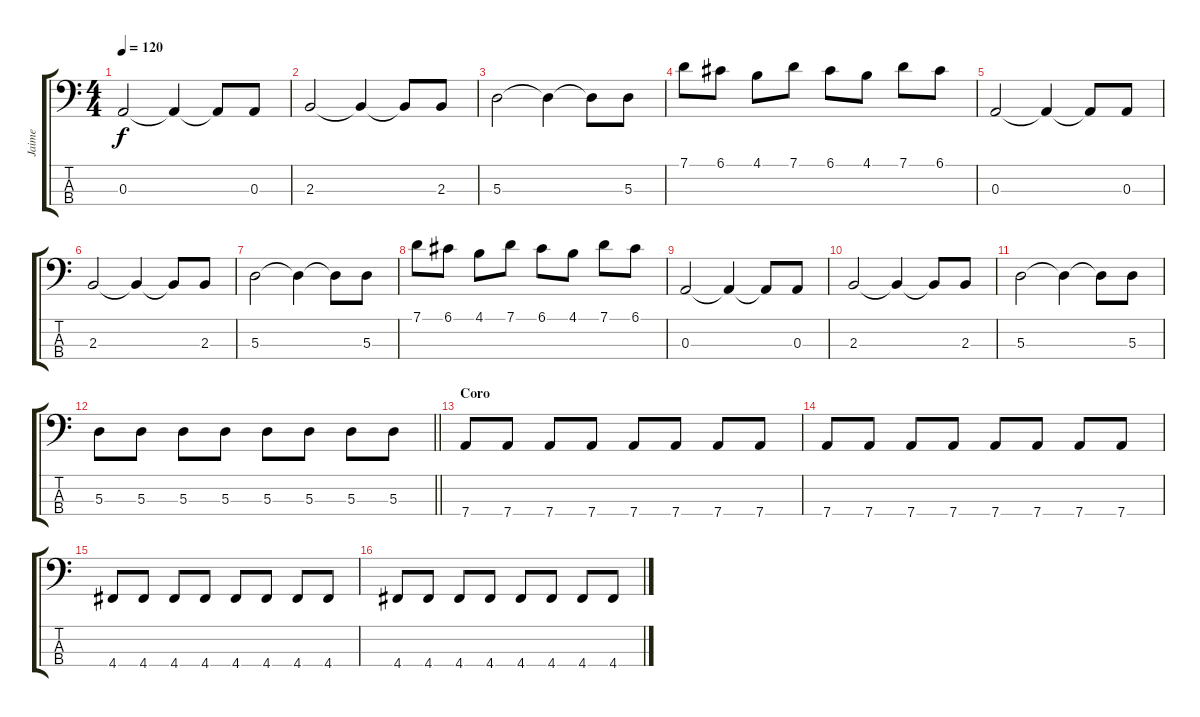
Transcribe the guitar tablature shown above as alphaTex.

\track ("Jaime" "Jaime") {instrument electricbasspick}
\staff {score tabs}
\tuning (G2 D2 A1 D1) {hide}
\ts (4 4)
\tempo 120
\clef f4
\ks c
0.3.2{dy f} 0.3{t}.4 0.3{t}.8 0.3.8 |
2.3.2 2.3{t}.4 2.3{t}.8 2.3.8 |
5.3.2 5.3{t}.4 5.3{t}.8 5.3.8 |
7.1.8 6.1.8 4.1.8 7.1.8 6.1.8 4.1.8 7.1.8 6.1.8 |
0.3.2 0.3{t}.4 0.3{t}.8 0.3.8 |
2.3.2 2.3{t}.4 2.3{t}.8 2.3.8 |
5.3.2 5.3{t}.4 5.3{t}.8 5.3.8 |
7.1.8 6.1.8 4.1.8 7.1.8 6.1.8 4.1.8 7.1.8 6.1.8 |
0.3.2 0.3{t}.4 0.3{t}.8 0.3.8 |
2.3.2 2.3{t}.4 2.3{t}.8 2.3.8 |
5.3.2 5.3{t}.4 5.3{t}.8 5.3.8 |
\barLineRight lightlight
5.3.8 5.3.8 5.3.8 5.3.8 5.3.8 5.3.8 5.3.8 5.3.8 |
\section ("" "Coro")
7.4.8 7.4.8 7.4.8 7.4.8 7.4.8 7.4.8 7.4.8 7.4.8 |
7.4.8 7.4.8 7.4.8 7.4.8 7.4.8 7.4.8 7.4.8 7.4.8 |
4.4.8 4.4.8 4.4.8 4.4.8 4.4.8 4.4.8 4.4.8 4.4.8 |
4.4.8 4.4.8 4.4.8 4.4.8 4.4.8 4.4.8 4.4.8 4.4.8
